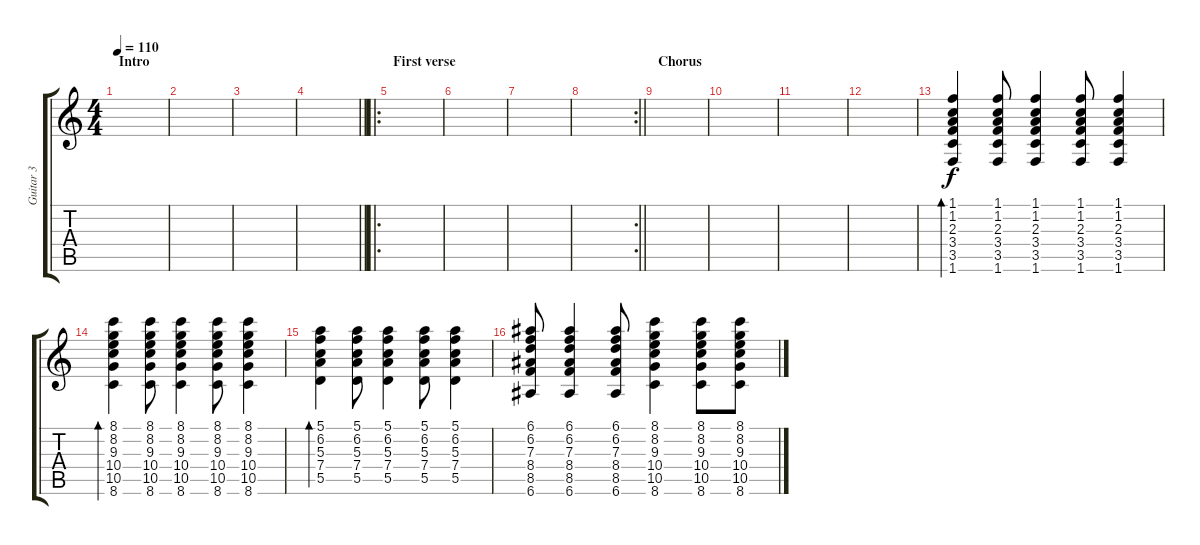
\track ("Guitar 3" "Guitar 3") {instrument electricguitarclean}
\staff {score tabs}
\tuning (E4 B3 G3 D3 A2 E2) {hide}
\ts (4 4)
\section ("" "Intro")
\tempo 110
\clef g2
\ks c
|
|
|
\barLineRight lightlight
|
\ro
\section ("" "First verse")
|
|
|
\rc 2
\barLineRight lightlight
|
\section ("" "Chorus")
|
|
|
|
(1.1 1.2 2.3 3.4 3.5 1.6).4{bd 120} (1.1 1.2 2.3 3.4 3.5 1.6).8 (1.1 1.2 2.3 3.4 3.5 1.6).4 (1.1 1.2 2.3 3.4 3.5 1.6).8 (1.1 1.2 2.3 3.4 3.5 1.6).4 |
(8.1 8.2 9.3 10.4 10.5 8.6).4{bd 120} (8.1 8.2 9.3 10.4 10.5 8.6).8 (8.1 8.2 9.3 10.4 10.5 8.6).4 (8.1 8.2 9.3 10.4 10.5 8.6).8 (8.1 8.2 9.3 10.4 10.5 8.6).4 |
(5.1 6.2 5.3 7.4 5.5).4{bd 120} (5.1 6.2 5.3 7.4 5.5).8 (5.1 6.2 5.3 7.4 5.5).4 (5.1 6.2 5.3 7.4 5.5).8 (5.1 6.2 5.3 7.4 5.5).4 |
(6.1 6.2 7.3 8.4 8.5 6.6).8 (6.1 6.2 7.3 8.4 8.5 6.6).4 (6.1 6.2 7.3 8.4 8.5 6.6).8 (8.1 8.2 9.3 10.4 10.5 8.6).4 (8.1 8.2 9.3 10.4 10.5 8.6).8 (8.1 8.2 9.3 10.4 10.5 8.6).8
